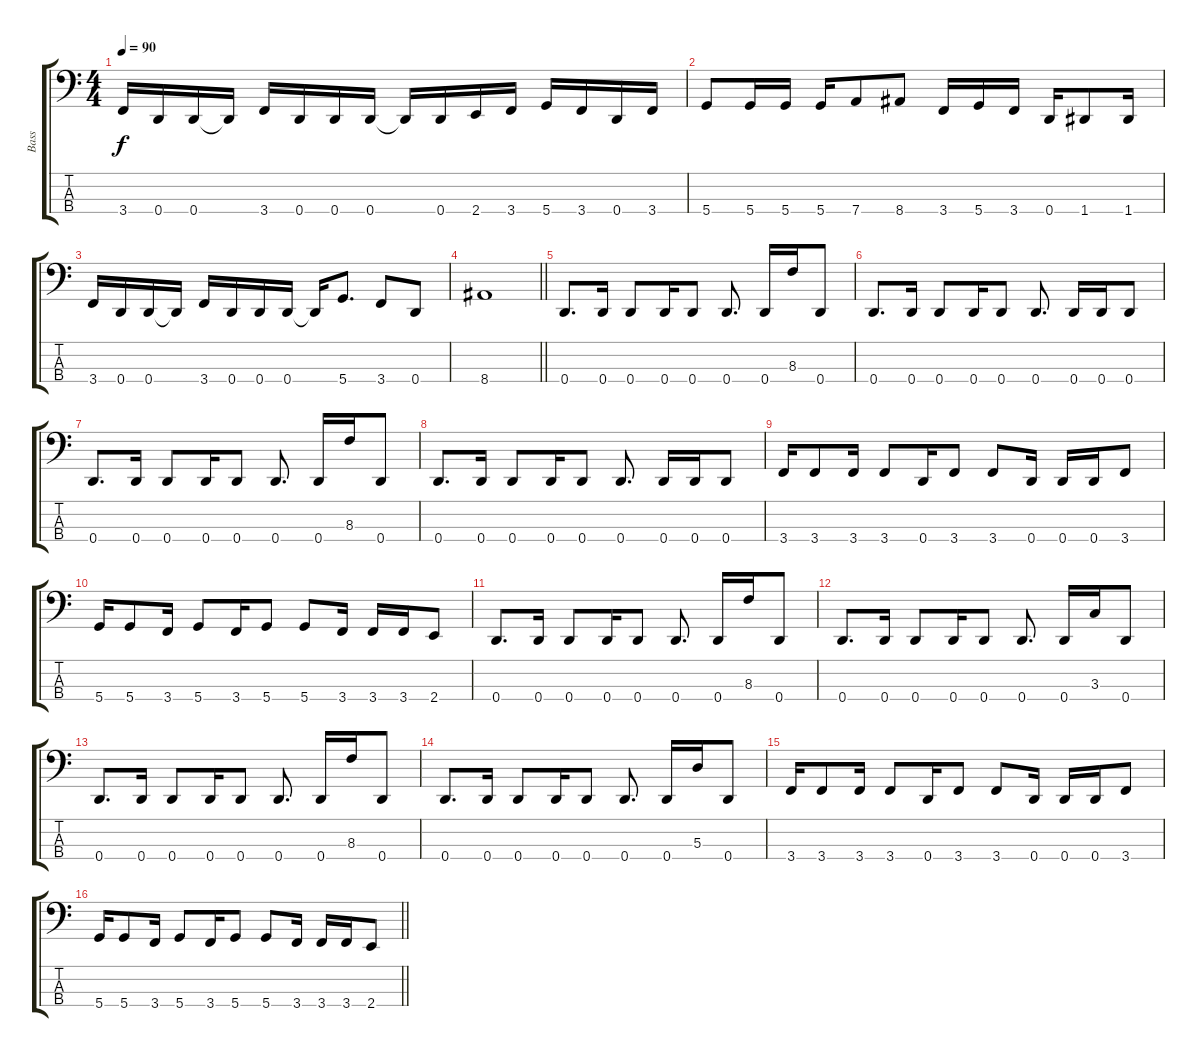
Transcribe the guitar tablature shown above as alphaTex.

\track ("Bass" "Bass") {instrument electricbassfinger}
\staff {score tabs}
\tuning (G2 D2 A1 D1) {hide}
\ts (4 4)
\tempo 90
\clef f4
\ks c
3.4.16{dy f} 0.4.16 0.4.16 0.4{t}.16 3.4.16 0.4.16 0.4.16 0.4.16 0.4{t}.16 0.4.16 2.4.16 3.4.16 5.4.16 3.4.16 0.4.16 3.4.16 |
5.4.8 5.4.16 5.4.16 5.4.16 7.4.8 8.4.8 3.4.16 5.4.16 3.4.16 0.4.16 1.4.8 1.4.16 |
3.4.16 0.4.16 0.4.16 0.4{t}.16 3.4.16 0.4.16 0.4.16 0.4.16 0.4{t}.16 5.4.8{d} 3.4.8 0.4.8 |
\barLineRight lightlight
8.4.1 |
0.4.8{d} 0.4.16 0.4.8 0.4.16 0.4.8 0.4.8{d} 0.4.16 8.3.16 0.4.8 |
0.4.8{d} 0.4.16 0.4.8 0.4.16 0.4.8 0.4.8{d} 0.4.16 0.4.16 0.4.8 |
0.4.8{d} 0.4.16 0.4.8 0.4.16 0.4.8 0.4.8{d} 0.4.16 8.3.16 0.4.8 |
0.4.8{d} 0.4.16 0.4.8 0.4.16 0.4.8 0.4.8{d} 0.4.16 0.4.16 0.4.8 |
3.4.16 3.4.8 3.4.16 3.4.8 0.4.16 3.4.8 3.4.8 0.4.16 0.4.16 0.4.16 3.4.8 |
5.4.16 5.4.8 3.4.16 5.4.8 3.4.16 5.4.8 5.4.8 3.4.16 3.4.16 3.4.16 2.4.8 |
0.4.8{d} 0.4.16 0.4.8 0.4.16 0.4.8 0.4.8{d} 0.4.16 8.3.16 0.4.8 |
0.4.8{d} 0.4.16 0.4.8 0.4.16 0.4.8 0.4.8{d} 0.4.16 3.3.16 0.4.8 |
0.4.8{d} 0.4.16 0.4.8 0.4.16 0.4.8 0.4.8{d} 0.4.16 8.3.16 0.4.8 |
0.4.8{d} 0.4.16 0.4.8 0.4.16 0.4.8 0.4.8{d} 0.4.16 5.3.16 0.4.8 |
3.4.16 3.4.8 3.4.16 3.4.8 0.4.16 3.4.8 3.4.8 0.4.16 0.4.16 0.4.16 3.4.8 |
\barLineRight lightlight
5.4.16 5.4.8 3.4.16 5.4.8 3.4.16 5.4.8 5.4.8 3.4.16 3.4.16 3.4.16 2.4.8
